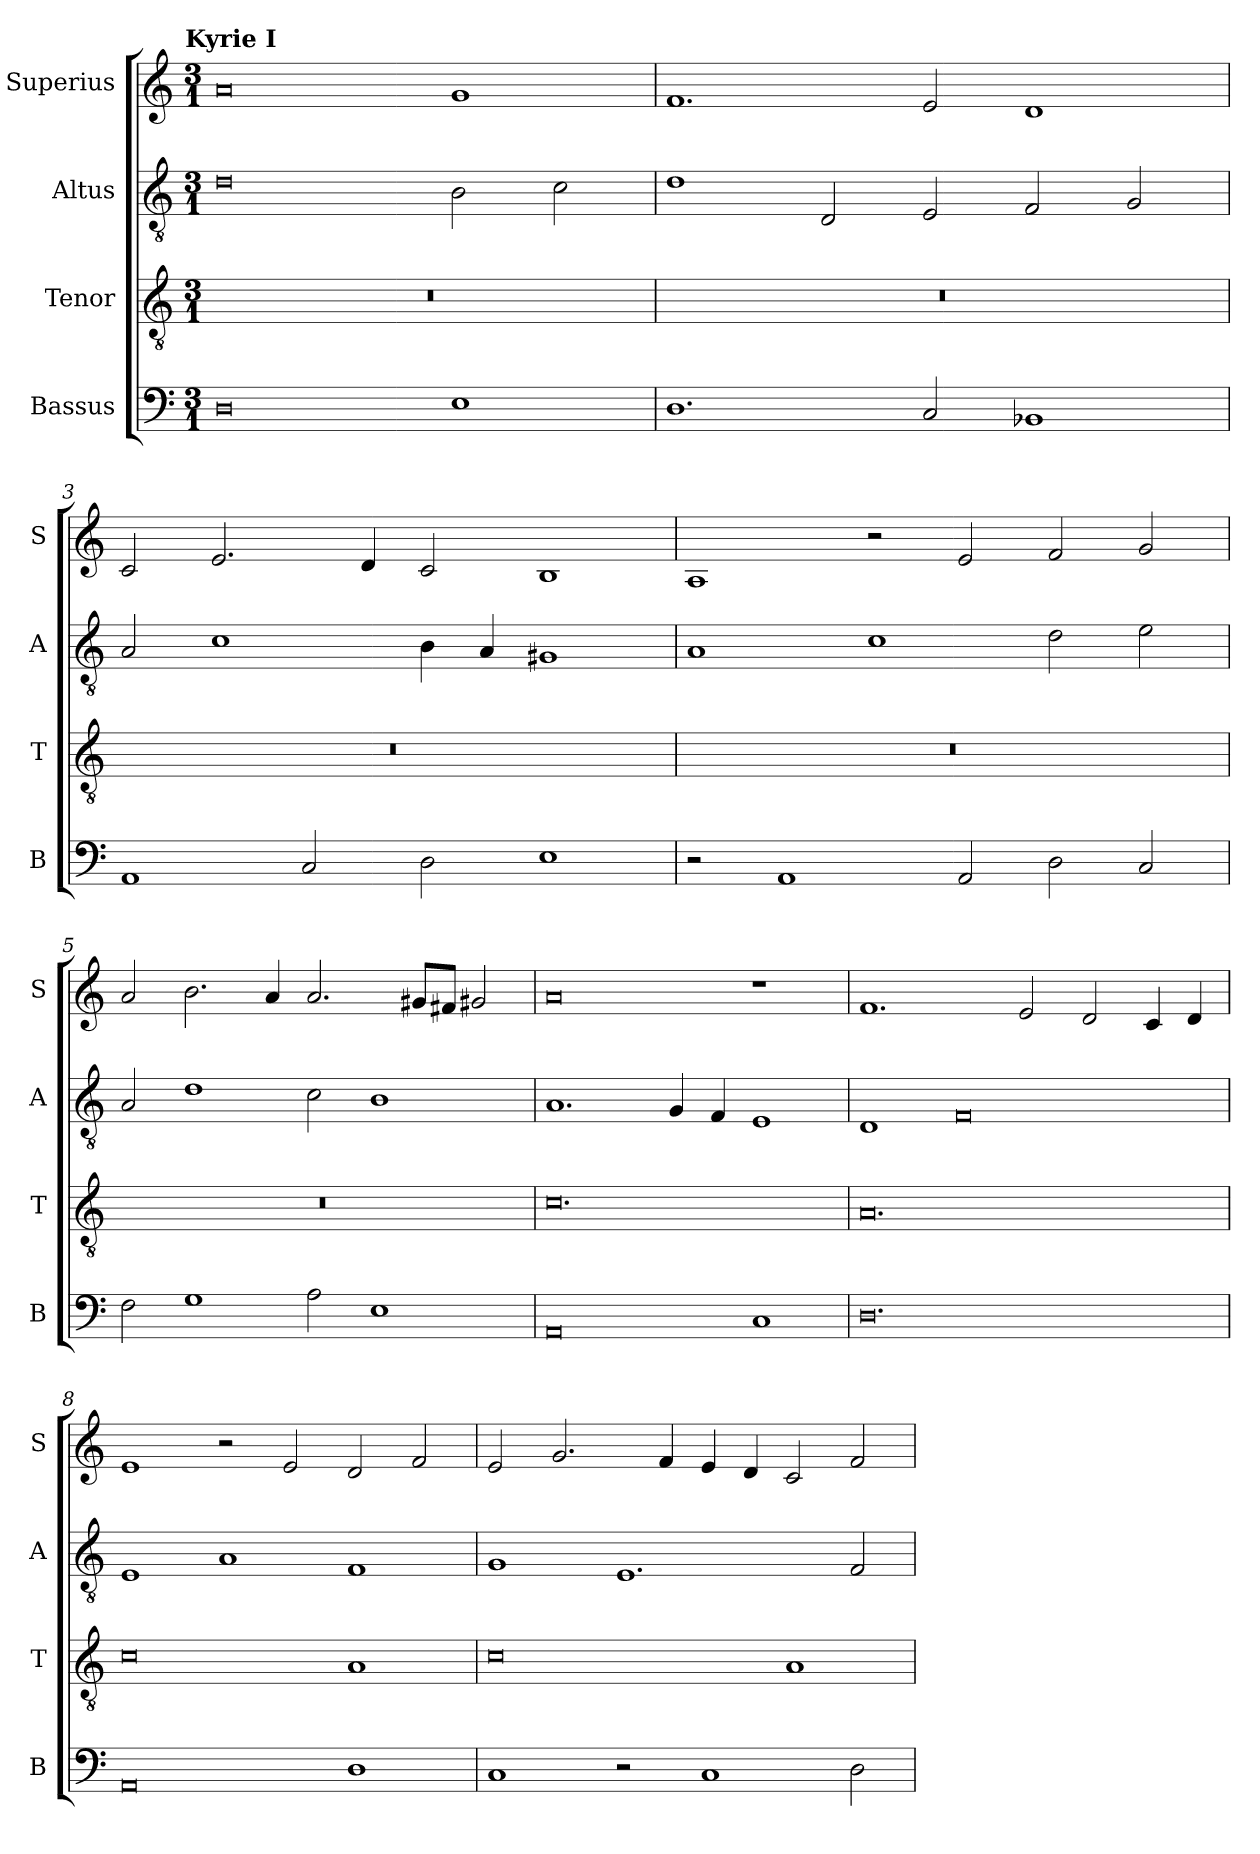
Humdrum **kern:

**kern	**kern	**kern	**kern
*part4	*part3	*part2	*part1
*staff4	*staff3	*staff2	*staff1
*I"Bassus	*I"Tenor	*I"Altus	*I"Superius
*I'B	*I'T	*I'A	*I'S
*clefF4	*clefGv2	*clefGv2	*clefG2
*k[]	*k[]	*k[]	*k[]
!!LO:TX:omd:t=Kyrie I
*M3/1	*M3/1	*M3/1	*M3/1
=1	=1	=1	=1
0D	0.r	0d	0a
1E	.	2B\	1g
.	.	2c\	.
=2	=2	=2	=2
1.D	0.r	1d	1.f
.	.	2D/	.
2C/	.	2E/	2e/
1BB-X	.	2F/	1d
.	.	2G/	.
=3	=3	=3	=3
1AA	0.r	2A/	2c/
.	.	1c	2.e/
2C/	.	.	.
.	.	.	4d/
2D\	.	4B\	2c/
.	.	4A/	.
1E	.	1G#X	1B
=4	=4	=4	=4
2r	0.r	1A	1A
1AA	.	.	.
.	.	1c	2r
2AA/	.	.	2e/
2D\	.	2d\	2f/
2C/	.	2e\	2g/
=5	=5	=5	=5
2F\	0.r	2A/	2a/
1G	.	1d	2.b\
.	.	.	4a/
2A\	.	2c\	2.a/
1E	.	1B	.
.	.	.	8g#X/L
.	.	.	8f#X/J
.	.	.	2g#X/
=6	=6	=6	=6
0AA	0.c	1.A	0a
.	.	4G/	.
.	.	4F/	.
1C	.	1E	1r
=7	=7	=7	=7
0.D	0.A	1D	1.f
.	.	0F	.
.	.	.	2e/
.	.	.	2d/
.	.	.	4c/
.	.	.	4d/
=8	=8	=8	=8
0AA	0c	1E	1e
.	.	1A	2r
.	.	.	2e/
1D	1A	1F	2d/
.	.	.	2f/
=9	=9	=9	=9
1C	0c	1G	2e/
.	.	.	2.g/
2r	.	1.E	.
.	.	.	4f/
1C	.	.	4e/
.	.	.	4d/
.	1A	.	2c/
2D\	.	2F/	2f/
=	=	=	=
*-	*-	*-	*-
